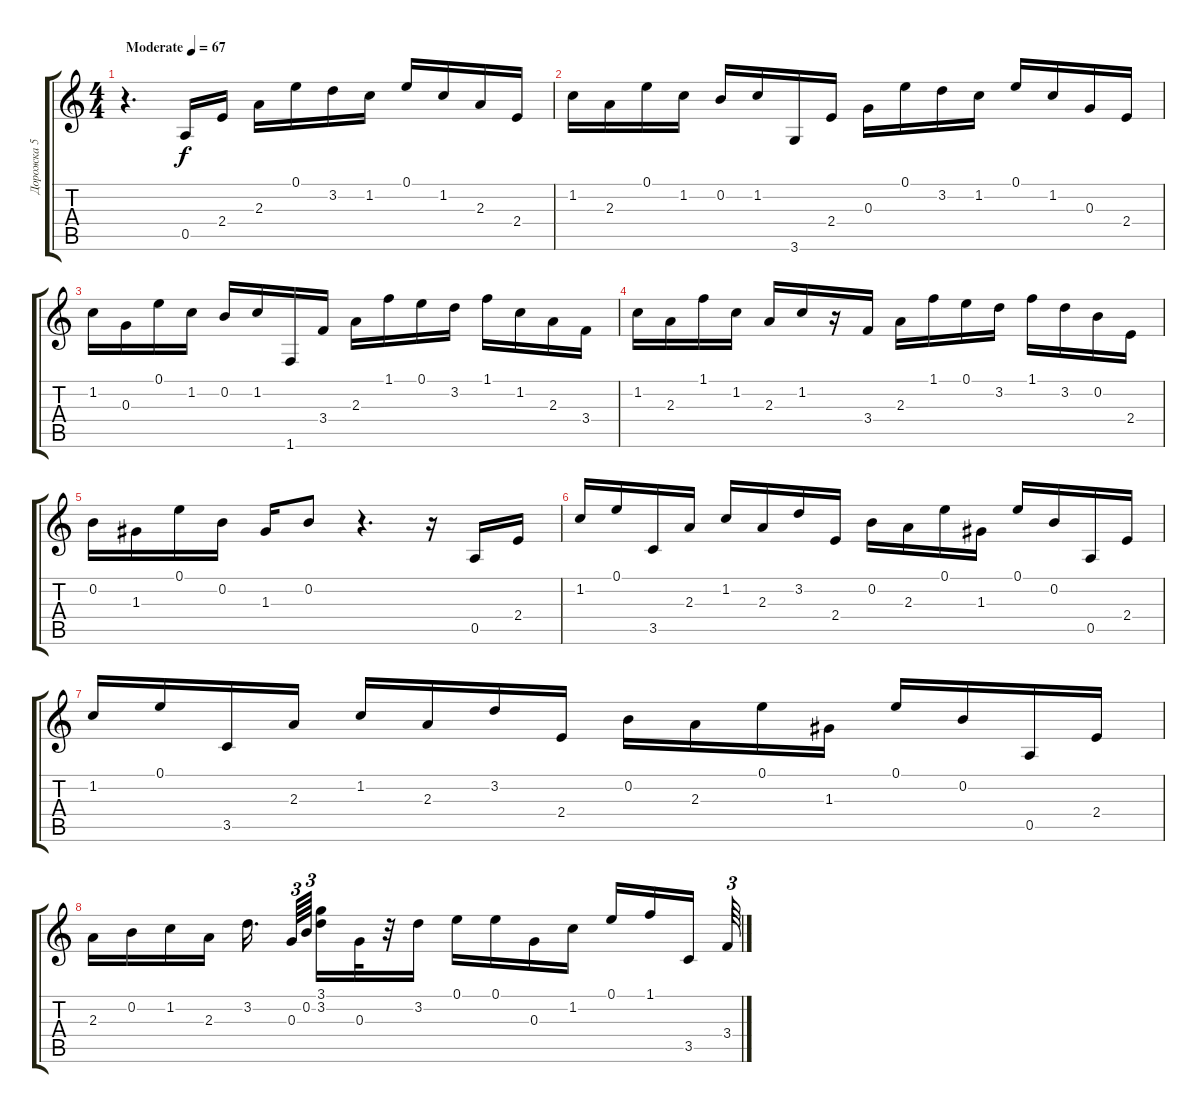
\track ("Дорожка 5" "Дорожка 5") {instrument electricguitarclean}
\staff {score tabs}
\tuning (E4 B3 G3 D3 A2 E2) {hide}
\ts (4 4)
\tempo (67 "Moderate")
\clef g2
\ks c
r.4{d dy f instrument electricguitarclean} 0.5.16 2.4.16 2.3.16 0.1.16 3.2.16 1.2.16 0.1.16 1.2.16 2.3.16 2.4.16 |
1.2.16 2.3.16 0.1.16 1.2.16 0.2.16 1.2.16 3.6.16 2.4.16 0.3.16 0.1.16 3.2.16 1.2.16 0.1.16 1.2.16 0.3.16 2.4.16 |
1.2.16 0.3.16 0.1.16 1.2.16 0.2.16 1.2.16 1.6.16 3.4.16 2.3.16 1.1.16 0.1.16 3.2.16 1.1.16 1.2.16 2.3.16 3.4.16 |
1.2.16 2.3.16 1.1.16 1.2.16 2.3.16 1.2.16 r.16 3.4.16 2.3.16 1.1.16 0.1.16 3.2.16 1.1.16 3.2.16 0.2.16 2.4.16 |
0.2.16 1.3.16 0.1.16 0.2.16 1.3.16 0.2.8 r.4{d} r.16 0.5.16 2.4.16 |
1.2.16 0.1.16 3.5.16 2.3.16 1.2.16 2.3.16 3.2.16 2.4.16 0.2.16 2.3.16 0.1.16 1.3.16 0.1.16 0.2.16 0.5.16 2.4.16 |
1.2.16 0.1.16 3.5.16 2.3.16 1.2.16 2.3.16 3.2.16 2.4.16 0.2.16 2.3.16 0.1.16 1.3.16 0.1.16 0.2.16 0.5.16 2.4.16 |
2.3.16 0.2.16 1.2.16 2.3.16 3.2.16{d beam splitsecondary} 0.3.64{tu (3 2)} 0.2.64{tu (3 2) beam splitsecondary} (3.1 3.2).16 0.3.32 r.32 3.2.16 0.1.16 0.1.16 0.3.16 1.2.16 0.1.16 1.1.16 3.5.16{beam splitsecondary} 3.4.64{tu (3 2)}
